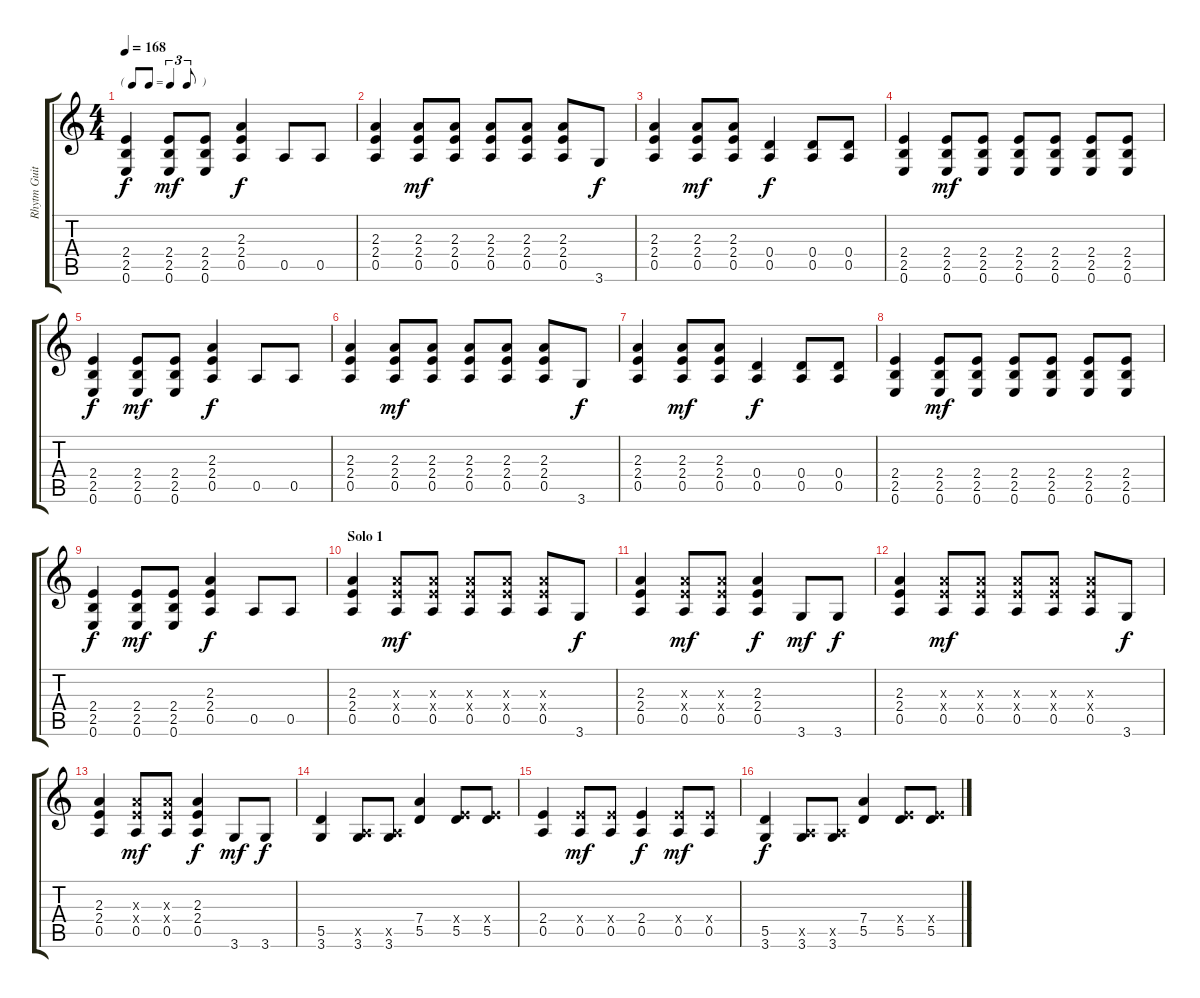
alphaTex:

\track ("Rhytm Guitar" "Rhytm Guit") {instrument overdrivenguitar}
\staff {score tabs}
\tuning (E4 B3 G3 D3 A2 E2) {hide}
\ts (4 4)
\tf triplet8th
\tempo 168
\clef g2
\ks c
(2.4 2.5 0.6).4{dy f} (2.4 2.5 0.6).8{dy mf} (2.4 2.5 0.6).8 (2.3 2.4 0.5).4{dy f} 0.5.8 0.5.8 |
(2.3 2.4 0.5).4 (2.3 2.4 0.5).8{dy mf} (2.3 2.4 0.5).8 (2.3 2.4 0.5).8 (2.3 2.4 0.5).8 (2.3 2.4 0.5).8 3.6.8{dy f} |
(2.3 2.4 0.5).4 (2.3 2.4 0.5).8{dy mf} (2.3 2.4 0.5).8 (0.4 0.5).4{dy f} (0.4 0.5).8 (0.4 0.5).8 |
(2.4 2.5 0.6).4 (2.4 2.5 0.6).8{dy mf} (2.4 2.5 0.6).8 (2.4 2.5 0.6).8 (2.4 2.5 0.6).8 (2.4 2.5 0.6).8 (2.4 2.5 0.6).8 |
(2.4 2.5 0.6).4{dy f} (2.4 2.5 0.6).8{dy mf} (2.4 2.5 0.6).8 (2.3 2.4 0.5).4{dy f} 0.5.8 0.5.8 |
(2.3 2.4 0.5).4 (2.3 2.4 0.5).8{dy mf} (2.3 2.4 0.5).8 (2.3 2.4 0.5).8 (2.3 2.4 0.5).8 (2.3 2.4 0.5).8 3.6.8{dy f} |
(2.3 2.4 0.5).4 (2.3 2.4 0.5).8{dy mf} (2.3 2.4 0.5).8 (0.4 0.5).4{dy f} (0.4 0.5).8 (0.4 0.5).8 |
(2.4 2.5 0.6).4 (2.4 2.5 0.6).8{dy mf} (2.4 2.5 0.6).8 (2.4 2.5 0.6).8 (2.4 2.5 0.6).8 (2.4 2.5 0.6).8 (2.4 2.5 0.6).8 |
(2.4 2.5 0.6).4{dy f} (2.4 2.5 0.6).8{dy mf} (2.4 2.5 0.6).8 (2.3 2.4 0.5).4{dy f} 0.5.8 0.5.8 |
\section ("" "Solo 1")
(2.3 2.4 0.5).4 (2.3{x} 2.4{x} 0.5).8{dy mf} (2.3{x} 2.4{x} 0.5).8 (2.3{x} 2.4{x} 0.5).8 (2.3{x} 2.4{x} 0.5).8 (2.3{x} 2.4{x} 0.5).8 3.6.8{dy f} |
(2.3 2.4 0.5).4 (2.3{x} 2.4{x} 0.5).8{dy mf} (2.3{x} 2.4{x} 0.5).8 (2.3 2.4 0.5).4{dy f} 3.6.8{dy mf} 3.6.8{dy f} |
(2.3 2.4 0.5).4 (2.3{x} 2.4{x} 0.5).8{dy mf} (2.3{x} 2.4{x} 0.5).8 (2.3{x} 2.4{x} 0.5).8 (2.3{x} 2.4{x} 0.5).8 (2.3{x} 2.4{x} 0.5).8 3.6.8{dy f} |
(2.3 2.4 0.5).4 (2.3{x} 2.4{x} 0.5).8{dy mf} (2.3{x} 2.4{x} 0.5).8 (2.3 2.4 0.5).4{dy f} 3.6.8{dy mf} 3.6.8{dy f} |
(5.5 3.6).4 (0.5{x} 3.6).8 (0.5{x} 3.6).8 (7.4 5.5).4 (2.4{x} 5.5).8 (2.4{x} 5.5).8 |
(2.4 0.5).4 (2.4{x} 0.5).8{dy mf} (2.4{x} 0.5).8 (2.4 0.5).4{dy f} (2.4{x} 0.5).8{dy mf} (2.4{x} 0.5).8 |
(5.5 3.6).4{dy f} (0.5{x} 3.6).8 (0.5{x} 3.6).8 (7.4 5.5).4 (2.4{x} 5.5).8 (2.4{x} 5.5).8
